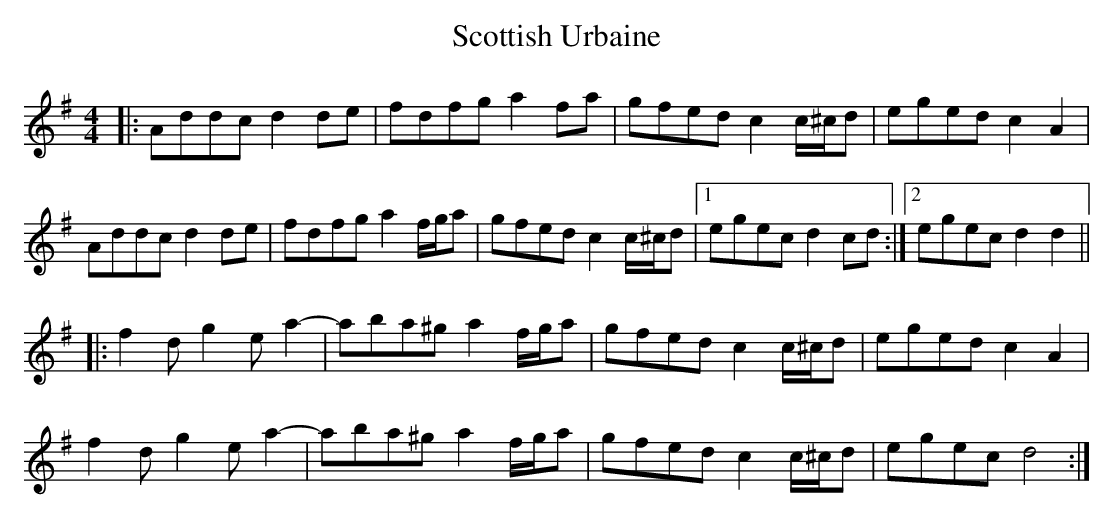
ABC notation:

X:1
T: Scottish Urbaine
M: 4/4
L: 1/8
K: Dmix
|:Addc d2de|fdfg a2fa|gfed c2c/^c/d|eged c2A2|
Addc d2de|fdfg a2f/g/a|gfed c2c/^c/d|1 egec d2cd:|2 egec d2d2||
|:f2dg2e a2-|aba^g a2f/g/a|gfed c2c/^c/d|eged c2A2|
f2dg2e a2-|aba^g a2f/g/a|gfed c2c/^c/d|egec d4:|
